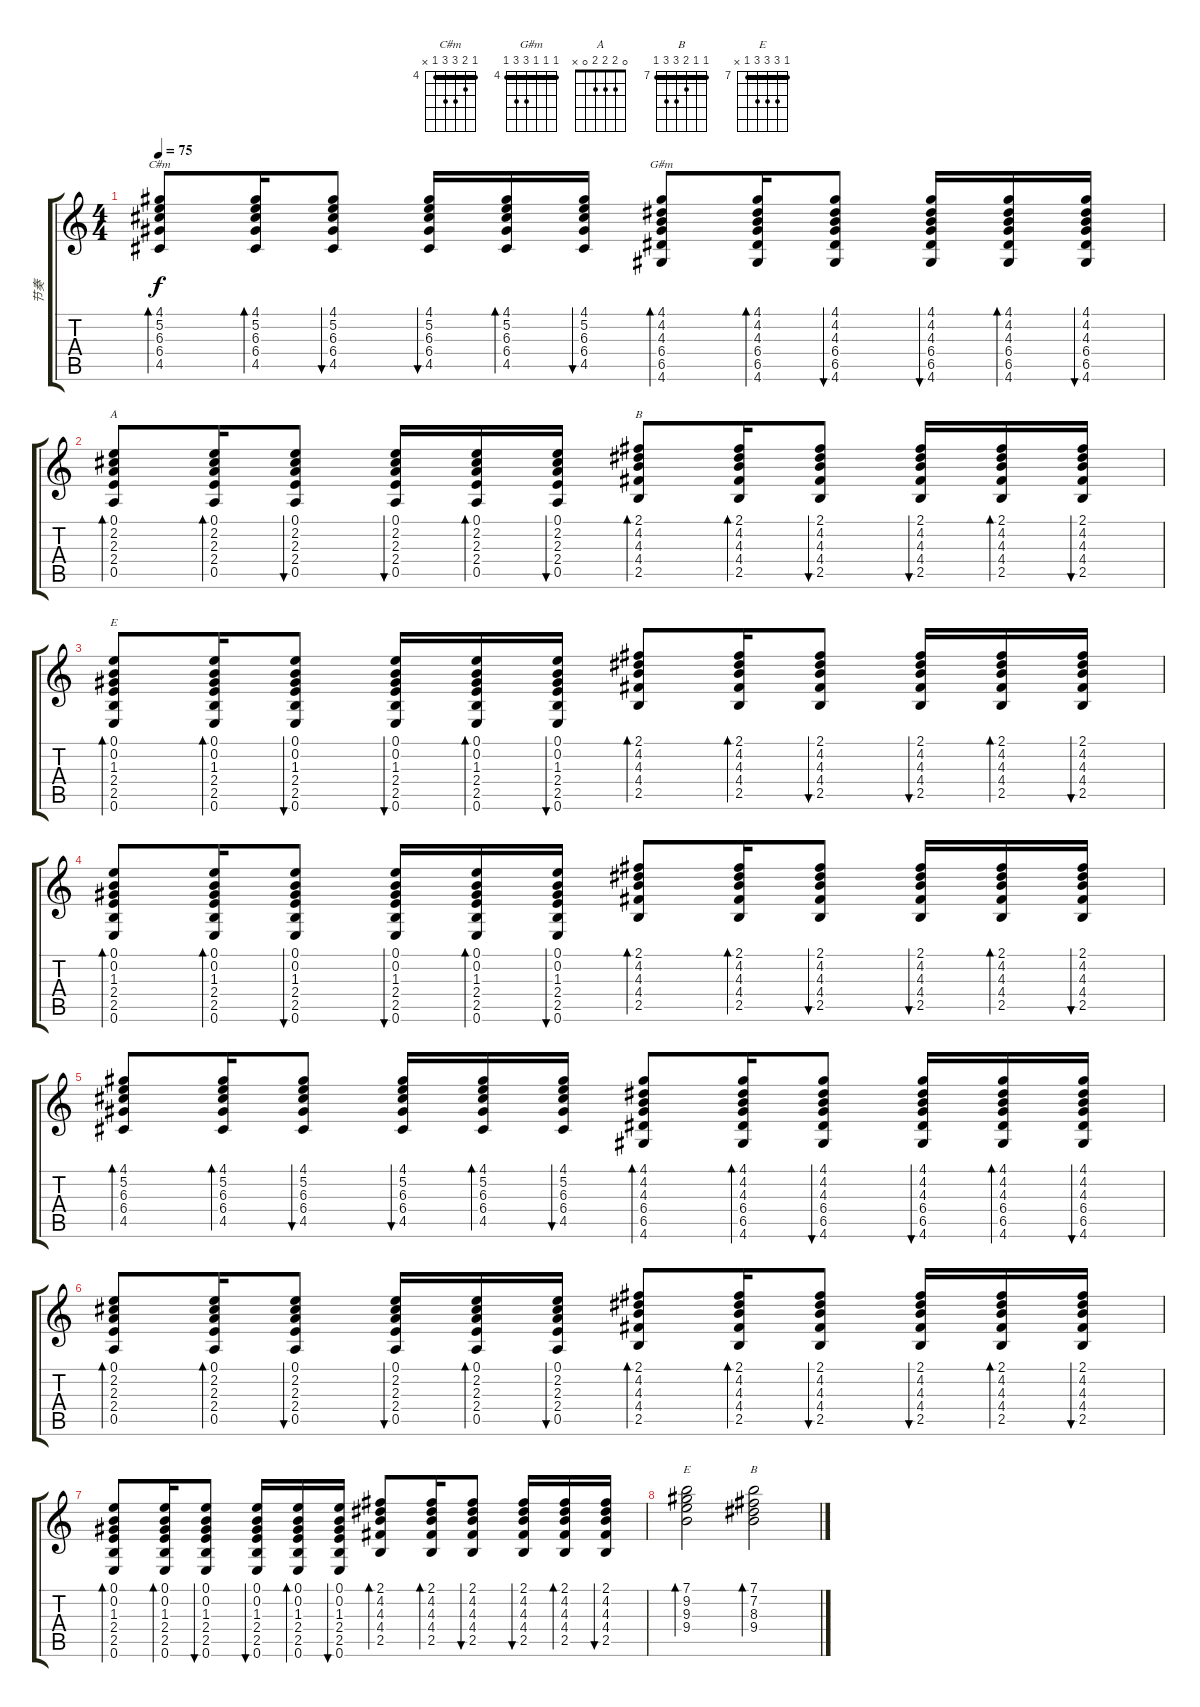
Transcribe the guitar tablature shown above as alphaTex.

\track ("节奏" "节奏") {instrument acousticguitarsteel}
\staff {score tabs}
\tuning (E4 B3 G3 D3 A2 E2) {hide}
\chord ("C#m" 4 5 6 6 4 x) {firstfret 4 barre 4}
\chord ("G#m" 4 4 4 6 6 4) {firstfret 4 barre 4}
\chord ("A" 0 2 2 2 0 x)
\chord ("B" 2 4 4 4 2 x) {barre 2}
\chord ("E" 0 0 1 2 2 0)
\chord ("E" 7 9 9 9 7 x) {firstfret 7 barre 7}
\chord ("B" 7 7 8 9 9 7) {firstfret 7 barre 7}
\ts (4 4)
\tempo 75
\clef g2
\ks c
(4.1 5.2 6.3 6.4 4.5).8{bd 60 ch "C#m" dy f} (4.1 5.2 6.3 6.4 4.5).16{bd 60} (4.1 5.2 6.3 6.4 4.5).8{bu 60} (4.1 5.2 6.3 6.4 4.5).16{bu 60} (4.1 5.2 6.3 6.4 4.5).16{bd 60} (4.1 5.2 6.3 6.4 4.5).16{bu 60} (4.1 4.2 4.3 6.4 6.5 4.6).8{bd 60 ch "G#m"} (4.1 4.2 4.3 6.4 6.5 4.6).16{bd 60} (4.1 4.2 4.3 6.4 6.5 4.6).8{bu 60} (4.1 4.2 4.3 6.4 6.5 4.6).16{bu 60} (4.1 4.2 4.3 6.4 6.5 4.6).16{bd 60} (4.1 4.2 4.3 6.4 6.5 4.6).16{bu 60} |
(0.1 2.2 2.3 2.4 0.5).8{bd 60 ch "A"} (0.1 2.2 2.3 2.4 0.5).16{bd 60} (0.1 2.2 2.3 2.4 0.5).8{bu 60} (0.1 2.2 2.3 2.4 0.5).16{bu 60} (0.1 2.2 2.3 2.4 0.5).16{bd 60} (0.1 2.2 2.3 2.4 0.5).16{bu 60} (2.1 4.2 4.3 4.4 2.5).8{bd 60 ch "B"} (2.1 4.2 4.3 4.4 2.5).16{bd 60} (2.1 4.2 4.3 4.4 2.5).8{bu 60} (2.1 4.2 4.3 4.4 2.5).16{bu 60} (2.1 4.2 4.3 4.4 2.5).16{bd 60} (2.1 4.2 4.3 4.4 2.5).16{bu 60} |
(0.1 0.2 1.3 2.4 2.5 0.6).8{bd 60 ch "E"} (0.1 0.2 1.3 2.4 2.5 0.6).16{bd 60} (0.1 0.2 1.3 2.4 2.5 0.6).8{bu 60} (0.1 0.2 1.3 2.4 2.5 0.6).16{bu 60} (0.1 0.2 1.3 2.4 2.5 0.6).16{bd 60} (0.1 0.2 1.3 2.4 2.5 0.6).16{bu 60} (2.1 4.2 4.3 4.4 2.5).8{bd 60} (2.1 4.2 4.3 4.4 2.5).16{bd 60} (2.1 4.2 4.3 4.4 2.5).8{bu 60} (2.1 4.2 4.3 4.4 2.5).16{bu 60} (2.1 4.2 4.3 4.4 2.5).16{bd 60} (2.1 4.2 4.3 4.4 2.5).16{bu 60} |
(0.1 0.2 1.3 2.4 2.5 0.6).8{bd 60} (0.1 0.2 1.3 2.4 2.5 0.6).16{bd 60} (0.1 0.2 1.3 2.4 2.5 0.6).8{bu 60} (0.1 0.2 1.3 2.4 2.5 0.6).16{bu 60} (0.1 0.2 1.3 2.4 2.5 0.6).16{bd 60} (0.1 0.2 1.3 2.4 2.5 0.6).16{bu 60} (2.1 4.2 4.3 4.4 2.5).8{bd 60} (2.1 4.2 4.3 4.4 2.5).16{bd 60} (2.1 4.2 4.3 4.4 2.5).8{bu 60} (2.1 4.2 4.3 4.4 2.5).16{bu 60} (2.1 4.2 4.3 4.4 2.5).16{bd 60} (2.1 4.2 4.3 4.4 2.5).16{bu 60} |
(4.1 5.2 6.3 6.4 4.5).8{bd 60} (4.1 5.2 6.3 6.4 4.5).16{bd 60} (4.1 5.2 6.3 6.4 4.5).8{bu 60} (4.1 5.2 6.3 6.4 4.5).16{bu 60} (4.1 5.2 6.3 6.4 4.5).16{bd 60} (4.1 5.2 6.3 6.4 4.5).16{bu 60} (4.1 4.2 4.3 6.4 6.5 4.6).8{bd 60} (4.1 4.2 4.3 6.4 6.5 4.6).16{bd 60} (4.1 4.2 4.3 6.4 6.5 4.6).8{bu 60} (4.1 4.2 4.3 6.4 6.5 4.6).16{bu 60} (4.1 4.2 4.3 6.4 6.5 4.6).16{bd 60} (4.1 4.2 4.3 6.4 6.5 4.6).16{bu 60} |
(0.1 2.2 2.3 2.4 0.5).8{bd 60} (0.1 2.2 2.3 2.4 0.5).16{bd 60} (0.1 2.2 2.3 2.4 0.5).8{bu 60} (0.1 2.2 2.3 2.4 0.5).16{bu 60} (0.1 2.2 2.3 2.4 0.5).16{bd 60} (0.1 2.2 2.3 2.4 0.5).16{bu 60} (2.1 4.2 4.3 4.4 2.5).8{bd 60} (2.1 4.2 4.3 4.4 2.5).16{bd 60} (2.1 4.2 4.3 4.4 2.5).8{bu 60} (2.1 4.2 4.3 4.4 2.5).16{bu 60} (2.1 4.2 4.3 4.4 2.5).16{bd 60} (2.1 4.2 4.3 4.4 2.5).16{bu 60} |
(0.1 0.2 1.3 2.4 2.5 0.6).8{bd 60} (0.1 0.2 1.3 2.4 2.5 0.6).16{bd 60} (0.1 0.2 1.3 2.4 2.5 0.6).8{bu 60} (0.1 0.2 1.3 2.4 2.5 0.6).16{bu 60} (0.1 0.2 1.3 2.4 2.5 0.6).16{bd 60} (0.1 0.2 1.3 2.4 2.5 0.6).16{bu 60} (2.1 4.2 4.3 4.4 2.5).8{bd 60} (2.1 4.2 4.3 4.4 2.5).16{bd 60} (2.1 4.2 4.3 4.4 2.5).8{bu 60} (2.1 4.2 4.3 4.4 2.5).16{bu 60} (2.1 4.2 4.3 4.4 2.5).16{bd 60} (2.1 4.2 4.3 4.4 2.5).16{bu 60} |
(7.1 9.2 9.3 9.4).2{bd 240 ch "E"} (7.1 7.2 8.3 9.4).2{bd 240 ch "B"}
